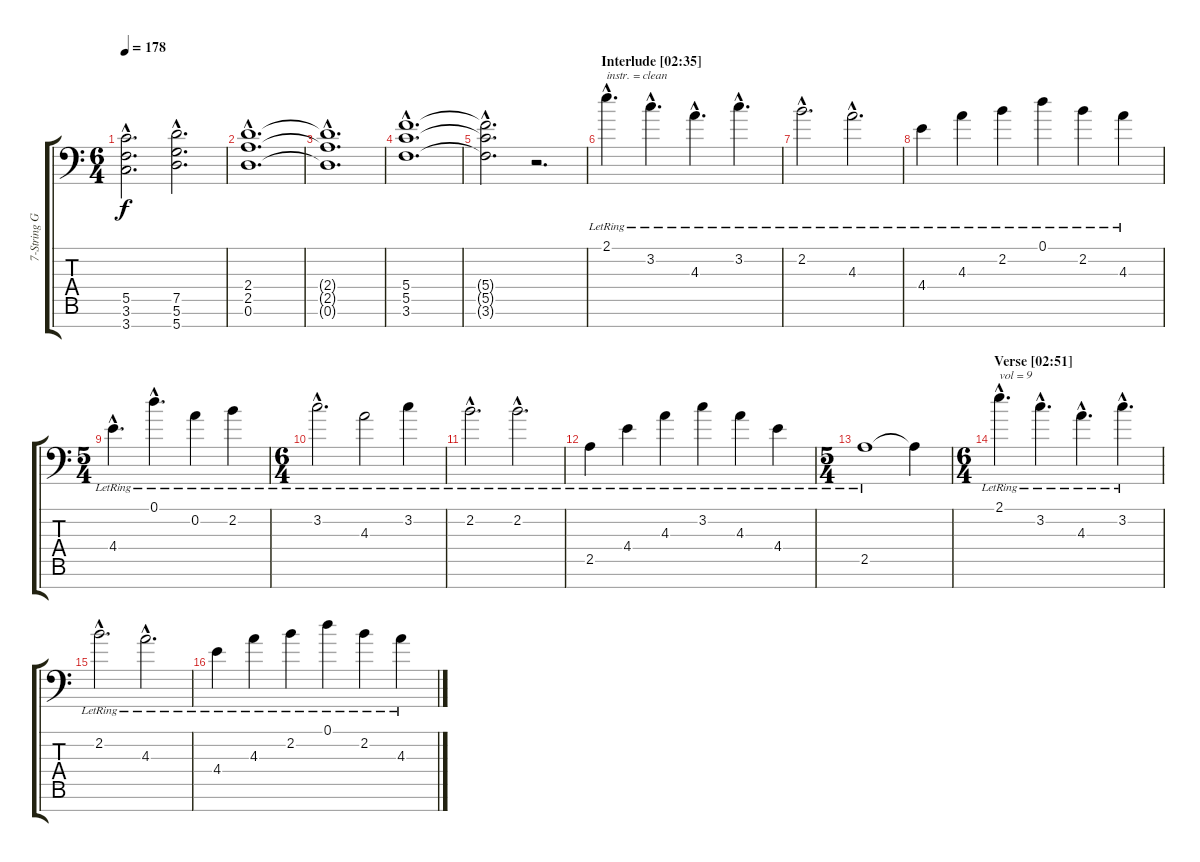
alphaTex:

\track ("7-String Guitar" "7-String G") {instrument distortionguitar}
\staff {score tabs}
\tuning (D4 A3 F3 C3 G2 D2 A1) {hide}
\ts (6 4)
\tempo 178
\clef f4
\ks c
(5.5{hac} 3.6{hac} 3.7{hac}).2{d dy f} (7.5{hac} 5.6{hac} 5.7{hac}).2{d} |
\section ("" "")
(2.4{hac} 2.5{hac} 0.6{hac}).1{d} |
(2.4{hac t} 2.5{hac t} 0.6{hac t}).1{d} |
(5.4{hac} 5.5{hac} 3.6{hac}).1{d} |
(5.4{hac t} 5.5{hac t} 3.6{hac t}).2{d} r.2{d} |
\section ("" "Interlude [02:35]")
2.1{hac lr}.4{d txt "instr. = clean" instrument acousticguitarnylon} 3.2{hac lr}.4{d} 4.3{hac lr}.4{d} 3.2{hac lr}.4{d} |
2.2{hac lr}.2{d} 4.3{hac lr}.2{d} |
4.4{lr}.4 4.3{lr}.4 2.2{lr}.4 0.1{lr}.4 2.2{lr}.4 4.3{lr}.4 |
\ts (5 4)
4.4{hac lr}.4{d} 0.1{hac lr}.4{d} 0.2{lr}.4 2.2{lr}.4 |
\ts (6 4)
3.2{hac lr}.2{d} 4.3{lr}.2 3.2{lr}.4 |
2.2{hac lr}.2{d} 2.2{hac lr}.2{d} |
2.5{lr}.4 4.4{lr}.4 4.3{lr}.4 3.2{lr}.4 4.3{lr}.4 4.4{lr}.4 |
\ts (5 4)
2.5{lr}.1 2.5{t}.4 |
\ts (6 4)
\section ("" "Verse [02:51]")
2.1{hac lr}.4{d txt "vol = 9" volume 9} 3.2{hac lr}.4{d} 4.3{hac lr}.4{d} 3.2{hac lr}.4{d} |
2.2{hac lr}.2{d} 4.3{hac lr}.2{d} |
4.4{lr}.4 4.3{lr}.4 2.2{lr}.4 0.1{lr}.4 2.2{lr}.4 4.3{lr}.4
